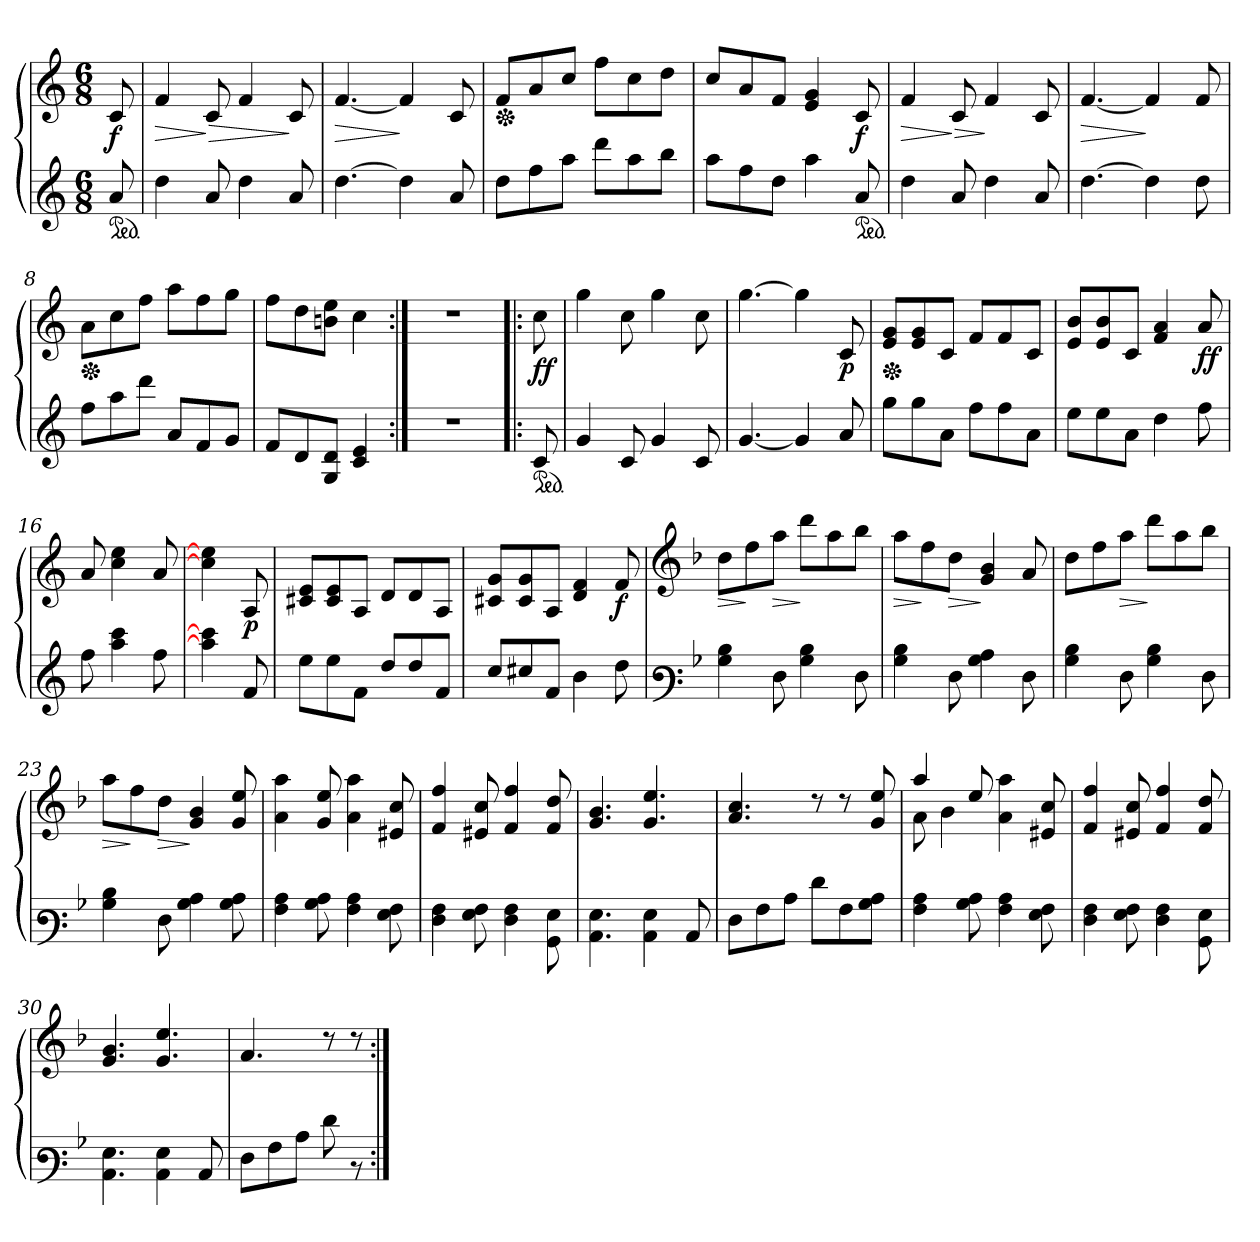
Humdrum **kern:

**kern	**kern	**dynam
*part1	*part1	*part1
*staff2	*staff1	*staff1/2
*M6/8	*M6/8	*
*ped	*	*
=1	=1	=1
!	!	!LO:DY:b
8a/	8c/	f
=2	=2	=2
!	!	!LO:HP:b
4dd\	4f/	>
!	!	!LO:HP:n=1:b
8a/	8c/	] >
4dd\	4f/	.
8a/	8c/	]
=3	=3	=3
!	!	!LO:HP:b
[>4.dd\	[<4.f/	>
4dd\]	4f/]	]
8a/	8c/	.
=4	=4	=4
*	*Xped	*
8dd\L	8f/L	.
8ff\	8a/	.
8aa\J	8cc/J	.
8ddd\L	8ff\L	.
8aa\	8cc\	.
8bb\J	8dd\J	.
=5	=5	=5
8aa\L	8cc/L	.
8ff\	8a/	.
8dd\J	8f/J	.
4aa\	4e/ 4g/	.
*ped	*	*
!	!	!LO:DY:b
8a/	8c/	f
!!LO:LB:g=z
=6	=6	=6
!	!	!LO:HP:b
4dd\	4f/	>
!	!	!LO:HP:n=1:b
!	!	!LO:HP:n=1:b
8a/	8c/	] > >
4dd\	4f/	]
8a/	8c/	]
=7	=7	=7
!	!	!LO:HP:b
[>4.dd\	[<4.f/	>
4dd\]	4f/]	]
8dd\	8f/	.
=8	=8	=8
*	*Xped	*
8ff\L	8a\L	.
8aa\	8cc\	.
8ddd\J	8ff\J	.
8a/L	8aa\L	.
8f/	8ff\	.
8g/J	8gg\J	.
=9	=9	=9
8f/L	8ff\L	.
8d/	8dd\	.
8G/ 8d/J	8bn\ 8ee\J	.
4c/ 4e/	4cc\	.
!!LO:LB:g=z
=10:|!	=10:|!	=10:|!
2.r	2.r	.
=11!|:	=11!|:	=11!|:
*ped	*	*
!	!	!LO:DY:b
!	!	!LO:DY:n=1:b
8c/	8cc\	f f
=12	=12	=12
4g/	4gg\	.
8c/	8cc\	.
4g/	4gg\	.
8c/	8cc\	.
=13	=13	=13
[<4.g/	[>4.gg\	.
4g/]	4gg\]	.
!	!	!LO:DY:b
8a/	8c/	p
=14	=14	=14
*	*Xped	*
8gg\L	8e/ 8g/L	.
8gg\	8e/ 8g/	.
8a\J	8c/J	.
8ff\L	8f/L	.
8ff\	8f/	.
8a\J	8c/J	.
=15	=15	=15
8ee\L	8e/ 8b/L	.
8ee\	8e/ 8b/	.
8a\J	8c/J	.
4dd\	4f/ 4a/	.
!	!	!LO:DY:b
!	!	!LO:DY:n=1:b
8ff\	8a/	f f
!!LO:LB:g=z
=16	=16	=16
8ff\	8a/	.
4aa\ 4ccc\	4cc\ 4ee\	.
8ff\	8a/	.
=17	=17	=17
4aa\] 4ccc\]	4cc\] 4ee\]	.
!	!	!LO:DY:b
8f/	8A/	p
=18	=18	=18
8ee\L	8c#X/ 8e/L	.
8ee\	8c#/ 8e/	.
8f\J	8A/J	.
8dd/L	8d/L	.
8dd/	8d/	.
8f/J	8A/J	.
=19	=19	=19
8cc/L	8c#X/ 8g/L	.
8cc#/	8c#/ 8g/	.
8f/J	8A/J	.
4b\	4d/ 4f/	.
!	!	!LO:DY:b
8dd\	8f/	f
!!LO:PB:g=z
=20	=20	=20
*clefF3	*clefG3	*
*k[b-]	*k[b-]	*
!	!	!LO:HP:b
4B-\ 4d\	8b-\L	>
.	8dd\	]
!	!	!LO:HP:b
8F\	8ff\J	>
4B-\ 4d\	8bb-\L	]
.	8ff\	.
8F\	8gg\J	.
=21	=21	=21
!	!	!LO:HP:b
4B-\ 4d\	8ff\L	>
.	8dd\	]
!	!	!LO:HP:b
8F\	8b-\J	>
4B-\ 4c\	4e/ 4g/	]
8F\	8f/	.
=22	=22	=22
4B-\ 4d\	8b-\L	.
.	8dd\	.
!	!	!LO:HP:b
8F\	8ff\J	>
4B-\ 4d\	8bb-\L	]
.	8ff\	.
8F\	8gg\J	.
=23	=23	=23
!	!	!LO:HP:b
4B-\ 4d\	8ff\L	>
.	8dd\	]
!	!	!LO:HP:b
8F\	8b-\J	>
4B-\ 4c\	4e/ 4g/	]
8B-\ 8c\	8e/ 8cc/	.
!!LO:LB:g=z
=24	=24	=24
4A\ 4c\	4f\ 4ff\	.
8B-\ 8c\	8e/ 8cc/	.
4A\ 4c\	4f\ 4ff\	.
8G\ 8A\	8c#X/ 8a/	.
=25	=25	=25
4F\ 4A\	4d/ 4dd/	.
8G\ 8A\	8c#X/ 8a/	.
4F\ 4A\	4d/ 4dd/	.
8BB-\ 8G\	8d/ 8b-/	.
=26	=26	=26
4.C\ 4.G\	4.e/ 4.g/	.
4C\ 4G\	4.e/ 4.cc/	.
8C/	.	.
=27	=27	=27
8F\L	4.f/ 4.a/	.
8A\	.	.
8c\J	.	.
8f\L	8rb	.
8A\	8rb	.
8B-\ 8c\J	8e/ 8cc/	.
!!LO:LB:g=z
=28	=28	=28
*	*^	*
4A\ 4c\	4ff/	8f\	.
.	.	4g\	.
8B-\ 8c\	8cc/	.	.
4A\ 4c\	4.ryy	4f\ 4ff\	.
8G\ 8A\	.	8c#X/ 8a/	.
*	*v	*v	*
=29	=29	=29
4F\ 4A\	4d/ 4dd/	.
8G\ 8A\	8c#X/ 8a/	.
4F\ 4A\	4d/ 4dd/	.
8BB-\ 8G\	8d/ 8b-/	.
=30	=30	=30
4.C\ 4.G\	4.e/ 4.g/	.
4C\ 4G\	4.e/ 4.cc/	.
8C/	.	.
=31	=31	=31
8F\L	4.f/	.
8A\	.	.
8c\J	.	.
8f\	8rb	.
8rD	8rb	.
=:|!	=:|!	=:|!
*-	*-	*-
